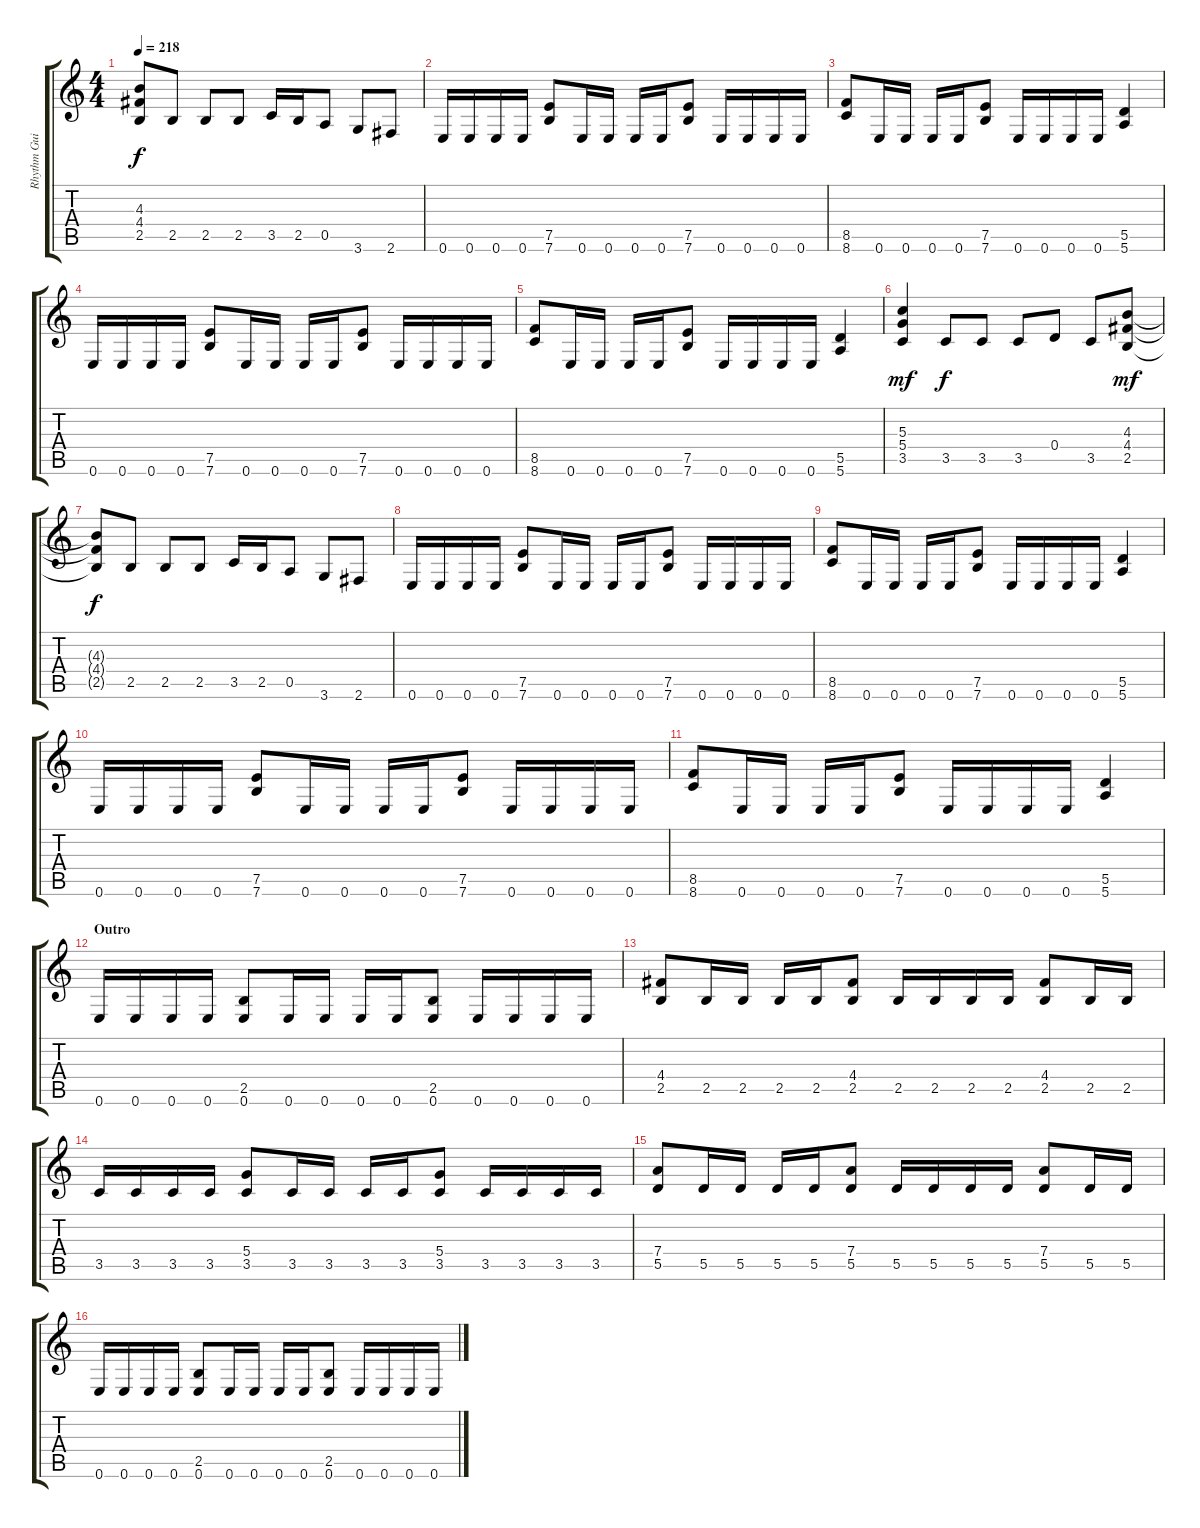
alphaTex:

\track ("Rhythm Guitar 2" "Rhythm Gui") {instrument overdrivenguitar}
\staff {score tabs}
\tuning (E4 B3 G3 D3 A2 E2) {hide}
\ts (4 4)
\tempo 218
\clef g2
\ks c
(4.3{t} 4.4{t} 2.5{t}).8{dy f} 2.5.8 2.5.8 2.5.8 3.5.16 2.5.16 0.5.8 3.6.8 2.6.8 |
0.6.16 0.6.16 0.6.16 0.6.16 (7.5 7.6).8 0.6.16 0.6.16 0.6.16 0.6.16 (7.5 7.6).8 0.6.16 0.6.16 0.6.16 0.6.16 |
(8.5 8.6).8 0.6.16 0.6.16 0.6.16 0.6.16 (7.5 7.6).8 0.6.16 0.6.16 0.6.16 0.6.16 (5.5 5.6).4 |
0.6.16 0.6.16 0.6.16 0.6.16 (7.5 7.6).8 0.6.16 0.6.16 0.6.16 0.6.16 (7.5 7.6).8 0.6.16 0.6.16 0.6.16 0.6.16 |
(8.5 8.6).8 0.6.16 0.6.16 0.6.16 0.6.16 (7.5 7.6).8 0.6.16 0.6.16 0.6.16 0.6.16 (5.5 5.6).4 |
(5.3 5.4 3.5).4{dy mf} 3.5.8{dy f} 3.5.8 3.5.8 0.4.8 3.5.8 (4.3 4.4 2.5).8{dy mf} |
(4.3{t} 4.4{t} 2.5{t}).8{dy f} 2.5.8 2.5.8 2.5.8 3.5.16 2.5.16 0.5.8 3.6.8 2.6.8 |
0.6.16 0.6.16 0.6.16 0.6.16 (7.5 7.6).8 0.6.16 0.6.16 0.6.16 0.6.16 (7.5 7.6).8 0.6.16 0.6.16 0.6.16 0.6.16 |
(8.5 8.6).8 0.6.16 0.6.16 0.6.16 0.6.16 (7.5 7.6).8 0.6.16 0.6.16 0.6.16 0.6.16 (5.5 5.6).4 |
0.6.16 0.6.16 0.6.16 0.6.16 (7.5 7.6).8 0.6.16 0.6.16 0.6.16 0.6.16 (7.5 7.6).8 0.6.16 0.6.16 0.6.16 0.6.16 |
(8.5 8.6).8 0.6.16 0.6.16 0.6.16 0.6.16 (7.5 7.6).8 0.6.16 0.6.16 0.6.16 0.6.16 (5.5 5.6).4 |
\section ("" "Outro")
0.6.16 0.6.16 0.6.16 0.6.16 (2.5 0.6).8 0.6.16 0.6.16 0.6.16 0.6.16 (2.5 0.6).8 0.6.16 0.6.16 0.6.16 0.6.16 |
(4.4 2.5).8 2.5.16 2.5.16 2.5.16 2.5.16 (4.4 2.5).8 2.5.16 2.5.16 2.5.16 2.5.16 (4.4 2.5).8 2.5.16 2.5.16 |
3.5.16 3.5.16 3.5.16 3.5.16 (5.4 3.5).8 3.5.16 3.5.16 3.5.16 3.5.16 (5.4 3.5).8 3.5.16 3.5.16 3.5.16 3.5.16 |
(7.4 5.5).8 5.5.16 5.5.16 5.5.16 5.5.16 (7.4 5.5).8 5.5.16 5.5.16 5.5.16 5.5.16 (7.4 5.5).8 5.5.16 5.5.16 |
0.6.16 0.6.16 0.6.16 0.6.16 (2.5 0.6).8 0.6.16 0.6.16 0.6.16 0.6.16 (2.5 0.6).8 0.6.16 0.6.16 0.6.16 0.6.16
